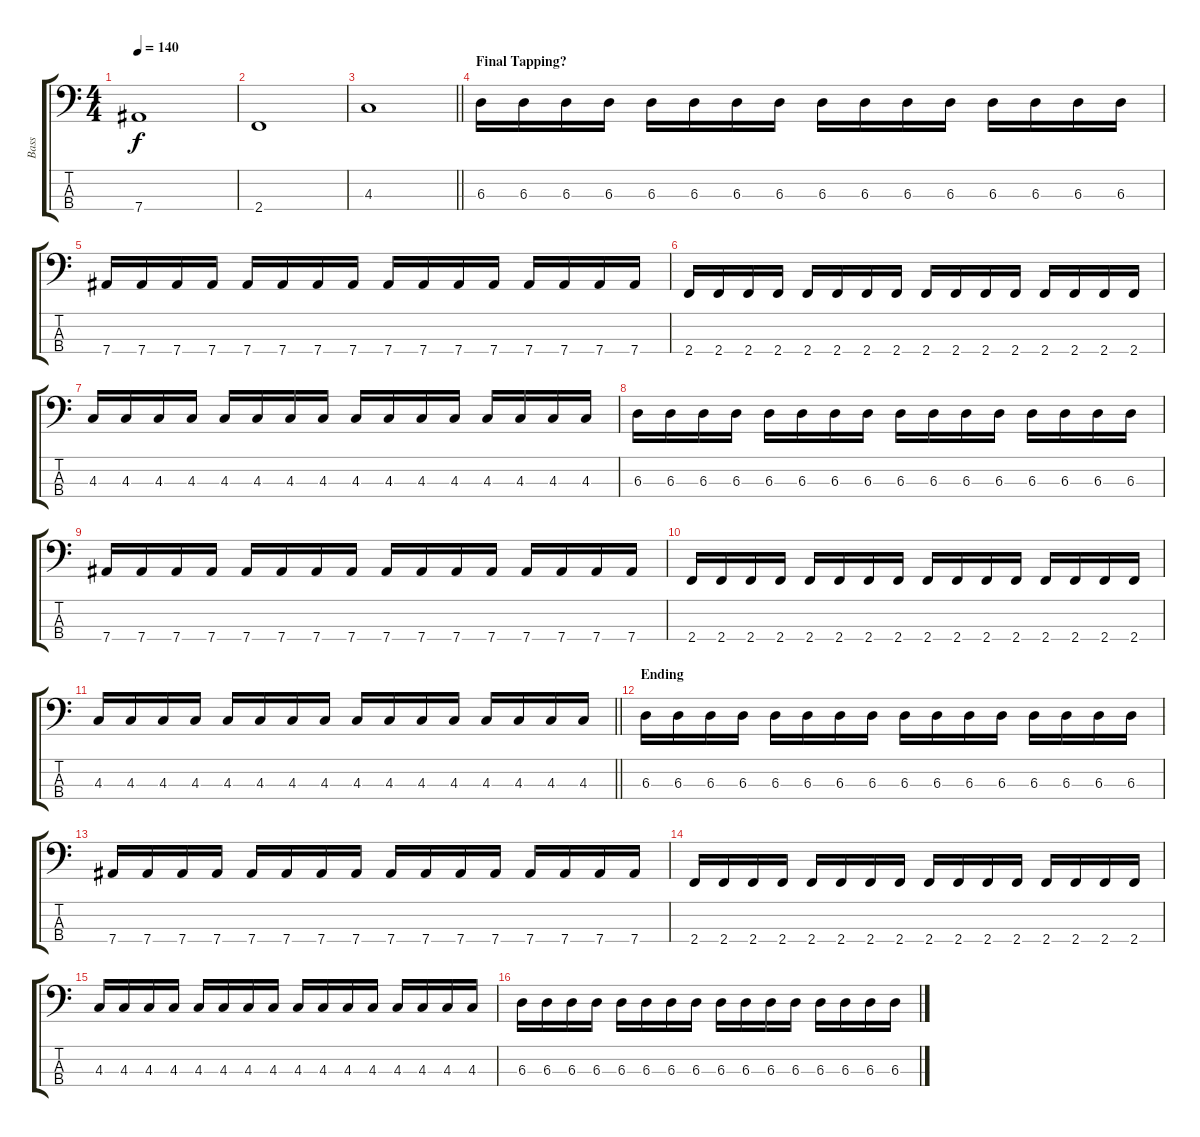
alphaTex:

\track ("Bass" "Bass") {instrument electricbasspick}
\staff {score tabs}
\tuning (Gb2 Db2 Ab1 Eb1) {hide}
\ts (4 4)
\tempo 140
\clef f4
\ks c
7.4.1{dy f} |
2.4.1 |
\barLineRight lightlight
4.3.1 |
\section ("" "Final Tapping?")
6.3.16 6.3.16 6.3.16 6.3.16 6.3.16 6.3.16 6.3.16 6.3.16 6.3.16 6.3.16 6.3.16 6.3.16 6.3.16 6.3.16 6.3.16 6.3.16 |
7.4.16 7.4.16 7.4.16 7.4.16 7.4.16 7.4.16 7.4.16 7.4.16 7.4.16 7.4.16 7.4.16 7.4.16 7.4.16 7.4.16 7.4.16 7.4.16 |
2.4.16 2.4.16 2.4.16 2.4.16 2.4.16 2.4.16 2.4.16 2.4.16 2.4.16 2.4.16 2.4.16 2.4.16 2.4.16 2.4.16 2.4.16 2.4.16 |
4.3.16 4.3.16 4.3.16 4.3.16 4.3.16 4.3.16 4.3.16 4.3.16 4.3.16 4.3.16 4.3.16 4.3.16 4.3.16 4.3.16 4.3.16 4.3.16 |
6.3.16 6.3.16 6.3.16 6.3.16 6.3.16 6.3.16 6.3.16 6.3.16 6.3.16 6.3.16 6.3.16 6.3.16 6.3.16 6.3.16 6.3.16 6.3.16 |
7.4.16 7.4.16 7.4.16 7.4.16 7.4.16 7.4.16 7.4.16 7.4.16 7.4.16 7.4.16 7.4.16 7.4.16 7.4.16 7.4.16 7.4.16 7.4.16 |
2.4.16 2.4.16 2.4.16 2.4.16 2.4.16 2.4.16 2.4.16 2.4.16 2.4.16 2.4.16 2.4.16 2.4.16 2.4.16 2.4.16 2.4.16 2.4.16 |
\barLineRight lightlight
4.3.16 4.3.16 4.3.16 4.3.16 4.3.16 4.3.16 4.3.16 4.3.16 4.3.16 4.3.16 4.3.16 4.3.16 4.3.16 4.3.16 4.3.16 4.3.16 |
\section ("" "Ending")
6.3.16 6.3.16 6.3.16 6.3.16 6.3.16 6.3.16 6.3.16 6.3.16 6.3.16 6.3.16 6.3.16 6.3.16 6.3.16 6.3.16 6.3.16 6.3.16 |
7.4.16 7.4.16 7.4.16 7.4.16 7.4.16 7.4.16 7.4.16 7.4.16 7.4.16 7.4.16 7.4.16 7.4.16 7.4.16 7.4.16 7.4.16 7.4.16 |
2.4.16 2.4.16 2.4.16 2.4.16 2.4.16 2.4.16 2.4.16 2.4.16 2.4.16 2.4.16 2.4.16 2.4.16 2.4.16 2.4.16 2.4.16 2.4.16 |
4.3.16 4.3.16 4.3.16 4.3.16 4.3.16 4.3.16 4.3.16 4.3.16 4.3.16 4.3.16 4.3.16 4.3.16 4.3.16 4.3.16 4.3.16 4.3.16 |
6.3.16 6.3.16 6.3.16 6.3.16 6.3.16 6.3.16 6.3.16 6.3.16 6.3.16 6.3.16 6.3.16 6.3.16 6.3.16 6.3.16 6.3.16 6.3.16
